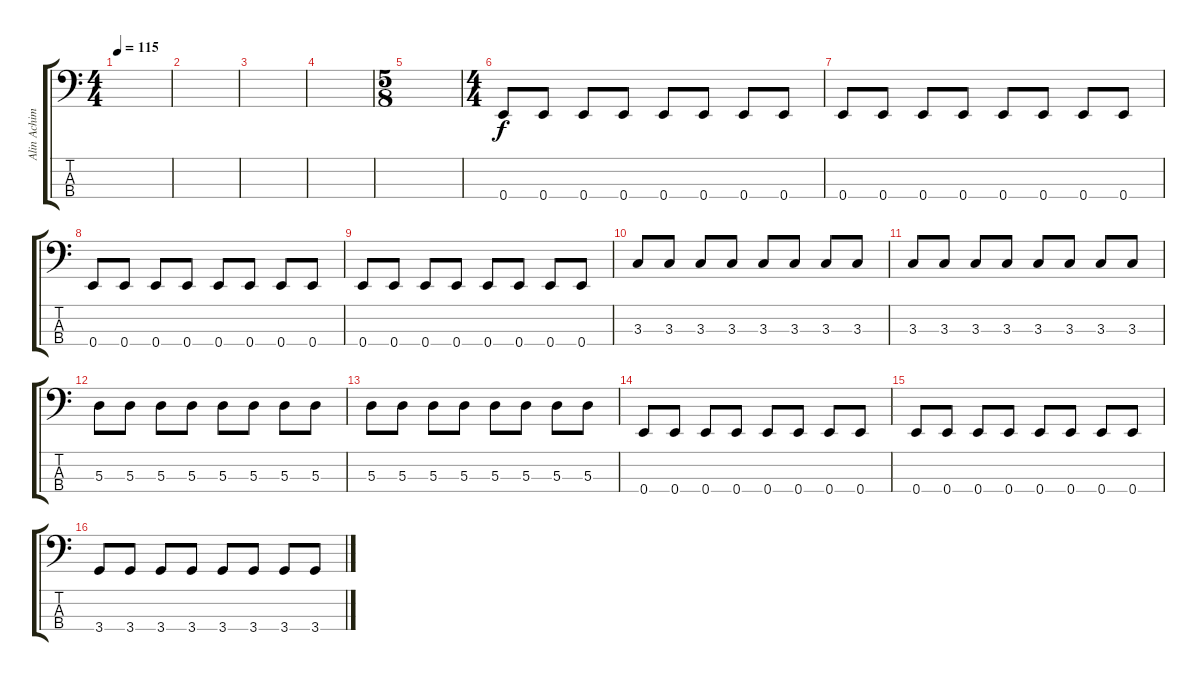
\track ("Alin Achim" "Alin Achim") {instrument electricbassfinger}
\staff {score tabs}
\tuning (G2 D2 A1 E1) {hide}
\ts (4 4)
\tempo 115
\clef f4
\ks c
|
|
|
|
\ts (5 8)
|
\ts (4 4)
0.4.8 0.4.8 0.4.8 0.4.8 0.4.8 0.4.8 0.4.8 0.4.8 |
0.4.8 0.4.8 0.4.8 0.4.8 0.4.8 0.4.8 0.4.8 0.4.8 |
0.4.8 0.4.8 0.4.8 0.4.8 0.4.8 0.4.8 0.4.8 0.4.8 |
0.4.8 0.4.8 0.4.8 0.4.8 0.4.8 0.4.8 0.4.8 0.4.8 |
3.3.8 3.3.8 3.3.8 3.3.8 3.3.8 3.3.8 3.3.8 3.3.8 |
3.3.8 3.3.8 3.3.8 3.3.8 3.3.8 3.3.8 3.3.8 3.3.8 |
5.3.8 5.3.8 5.3.8 5.3.8 5.3.8 5.3.8 5.3.8 5.3.8 |
5.3.8 5.3.8 5.3.8 5.3.8 5.3.8 5.3.8 5.3.8 5.3.8 |
0.4.8 0.4.8 0.4.8 0.4.8 0.4.8 0.4.8 0.4.8 0.4.8 |
0.4.8 0.4.8 0.4.8 0.4.8 0.4.8 0.4.8 0.4.8 0.4.8 |
3.4.8 3.4.8 3.4.8 3.4.8 3.4.8 3.4.8 3.4.8 3.4.8
